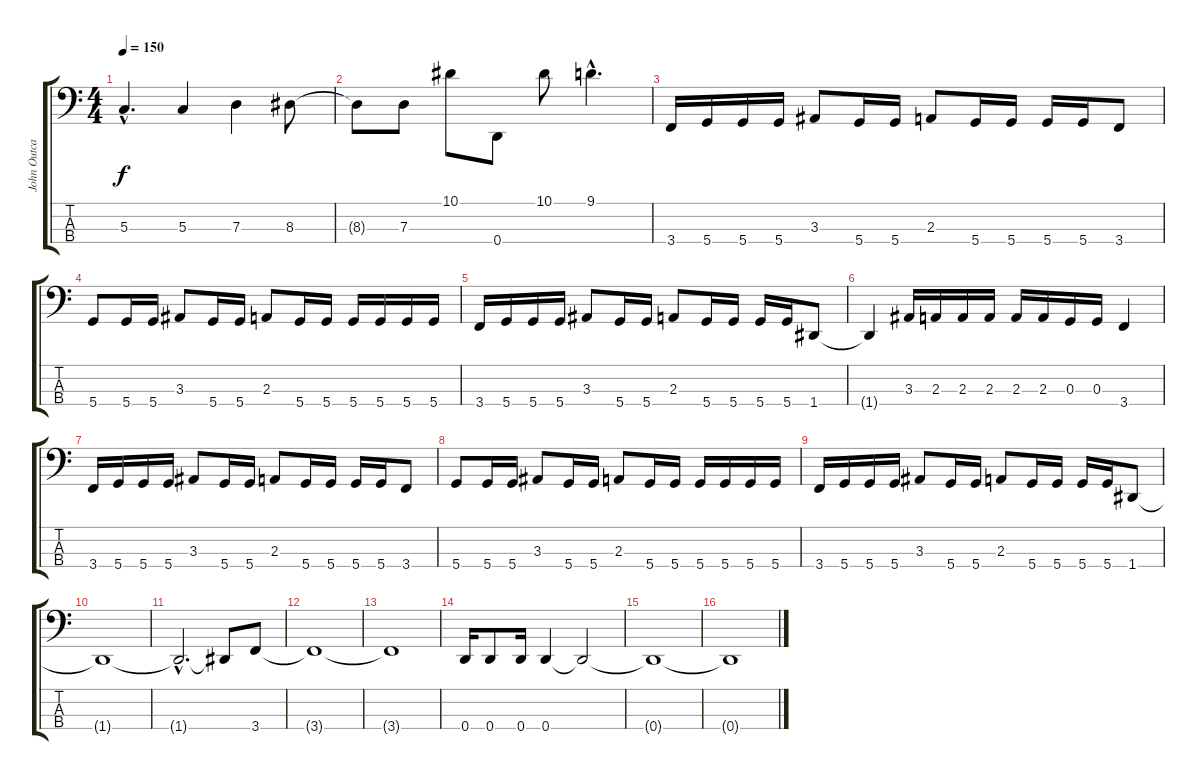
\track ("John Outcalt" "John Outca") {instrument electricbasspick}
\staff {score tabs}
\tuning (F2 C2 G1 D1) {hide}
\ts (4 4)
\tempo 150
\clef f4
\ks c
5.3{hac}.4{d dy f} 5.3.4 7.3.4 8.3.8 |
8.3{t}.8 7.3.8 10.1.8 0.4.8 10.1.8 9.1{hac}.4{d} |
3.4.16 5.4.16 5.4.16 5.4.16 3.3.8 5.4.16 5.4.16 2.3.8 5.4.16 5.4.16 5.4.16 5.4.16 3.4.8 |
5.4.8 5.4.16 5.4.16 3.3.8 5.4.16 5.4.16 2.3.8 5.4.16 5.4.16 5.4.16 5.4.16 5.4.16 5.4.16 |
3.4.16 5.4.16 5.4.16 5.4.16 3.3.8 5.4.16 5.4.16 2.3.8 5.4.16 5.4.16 5.4.16 5.4.16 1.4.8 |
1.4{t}.4 3.3.16 2.3.16 2.3.16 2.3.16 2.3.16 2.3.16 0.3.16 0.3.16 3.4.4 |
3.4.16 5.4.16 5.4.16 5.4.16 3.3.8 5.4.16 5.4.16 2.3.8 5.4.16 5.4.16 5.4.16 5.4.16 3.4.8 |
5.4.8 5.4.16 5.4.16 3.3.8 5.4.16 5.4.16 2.3.8 5.4.16 5.4.16 5.4.16 5.4.16 5.4.16 5.4.16 |
3.4.16 5.4.16 5.4.16 5.4.16 3.3.8 5.4.16 5.4.16 2.3.8 5.4.16 5.4.16 5.4.16 5.4.16 1.4.8 |
1.4{t}.1 |
1.4{hac t}.2{d} 1.4{t}.8 3.4.8 |
3.4{t}.1 |
3.4{t}.1 |
0.4.16 0.4.8 0.4.16 0.4.4 0.4{t}.2 |
0.4{t}.1 |
0.4{t}.1
